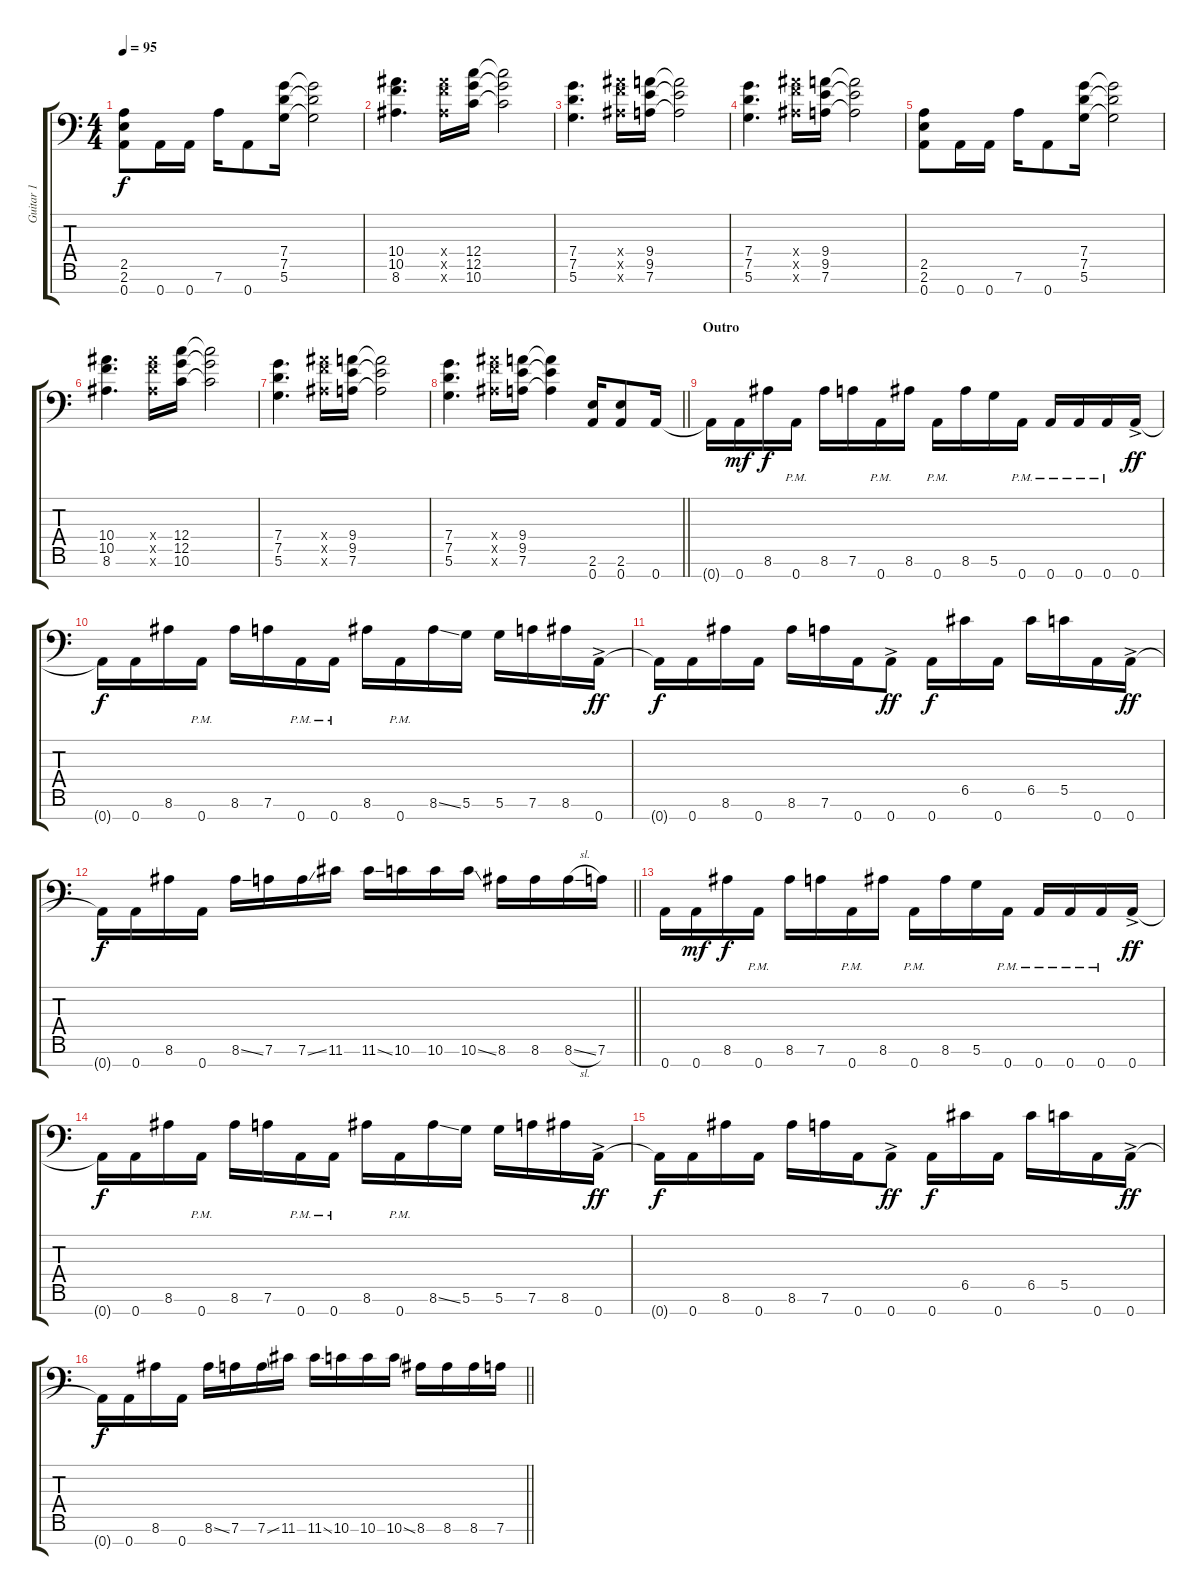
\track ("Guitar 1" "Guitar 1") {instrument distortionguitar}
\staff {score tabs}
\tuning (D4 A3 F3 C3 G2 D2 A1) {hide}
\ts (4 4)
\tempo 95
\clef f4
\ks c
(2.5 2.6 0.7).8{dy f} 0.7.16 0.7.16 7.6.16 0.7.8 (7.4 7.5 5.6).16 (7.4{t} 7.5{t} 5.6{t}).2 |
(10.4 10.5 8.6).4{d} (10.4{x} 10.5{x} 8.6{x}).16 (12.4 12.5 10.6).16 (12.4{t} 12.5{t} 10.6{t}).2 |
(7.4 7.5 5.6).4{d} (10.4{x} 10.5{x} 8.6{x}).16 (9.4 9.5 7.6).16 (9.4{t} 9.5{t} 7.6{t}).2 |
(7.4 7.5 5.6).4{d} (10.4{x} 10.5{x} 8.6{x}).16 (9.4 9.5 7.6).16 (9.4{t} 9.5{t} 7.6{t}).2 |
(2.5 2.6 0.7).8 0.7.16 0.7.16 7.6.16 0.7.8 (7.4 7.5 5.6).16 (7.4{t} 7.5{t} 5.6{t}).2 |
(10.4 10.5 8.6).4{d} (10.4{x} 10.5{x} 8.6{x}).16 (12.4 12.5 10.6).16 (12.4{t} 12.5{t} 10.6{t}).2 |
(7.4 7.5 5.6).4{d} (10.4{x} 10.5{x} 8.6{x}).16 (9.4 9.5 7.6).16 (9.4{t} 9.5{t} 7.6{t}).2 |
\barLineRight lightlight
(7.4 7.5 5.6).4{d} (10.4{x} 10.5{x} 8.6{x}).16 (9.4 9.5 7.6).16 (9.4{t} 9.5{t} 7.6{t}).4 (2.6 0.7).16 (2.6 0.7).8 0.7.16 |
\section ("" "Outro")
0.7{t}.16 0.7.16{dy mf} 8.6.16{dy f} 0.7{pm}.16 8.6.16 7.6.16 0.7{pm}.16 8.6.16 0.7{pm}.16 8.6.16 5.6.16 0.7{pm}.16 0.7{pm}.16 0.7{pm}.16 0.7{pm}.16 0.7{ac}.16{dy ff} |
0.7{t}.16{dy f} 0.7.16 8.6.16 0.7{pm}.16 8.6.16 7.6.16 0.7{pm}.16 0.7{pm}.16 8.6.16 0.7{pm}.16 8.6{ss}.16 5.6.16 5.6.16 7.6.16 8.6.16 0.7{ac}.16{dy ff} |
0.7{t}.16{dy f} 0.7.16 8.6.16 0.7.16 8.6.16 7.6.16 0.7.16 0.7{ac}.8{dy ff} 0.7.16{dy f} 6.5.16 0.7.16 6.5.16 5.5.16 0.7.16 0.7{ac}.16{dy ff} |
\barLineRight lightlight
0.7{t}.16{dy f} 0.7.16 8.6.16 0.7.16 8.6{ss}.16 7.6.16 7.6{ss}.16 11.6.16 11.6{ss}.16 10.6.16 10.6.16 10.6{ss}.16 8.6.16 8.6.16 8.6{sl}.16 7.6.16 |
0.7.16 0.7.16{dy mf} 8.6.16{dy f} 0.7{pm}.16 8.6.16 7.6.16 0.7{pm}.16 8.6.16 0.7{pm}.16 8.6.16 5.6.16 0.7{pm}.16 0.7{pm}.16 0.7{pm}.16 0.7{pm}.16 0.7{ac}.16{dy ff} |
0.7{t}.16{dy f} 0.7.16 8.6.16 0.7{pm}.16 8.6.16 7.6.16 0.7{pm}.16 0.7{pm}.16 8.6.16 0.7{pm}.16 8.6{ss}.16 5.6.16 5.6.16 7.6.16 8.6.16 0.7{ac}.16{dy ff} |
0.7{t}.16{dy f} 0.7.16 8.6.16 0.7.16 8.6.16 7.6.16 0.7.16 0.7{ac}.8{dy ff} 0.7.16{dy f} 6.5.16 0.7.16 6.5.16 5.5.16 0.7.16 0.7{ac}.16{dy ff} |
\barLineRight lightlight
0.7{t}.16{dy f} 0.7.16 8.6.16 0.7.16 8.6{ss}.16 7.6.16 7.6{ss}.16 11.6.16 11.6{ss}.16 10.6.16 10.6.16 10.6{ss}.16 8.6.16 8.6.16 8.6.16 7.6.16
